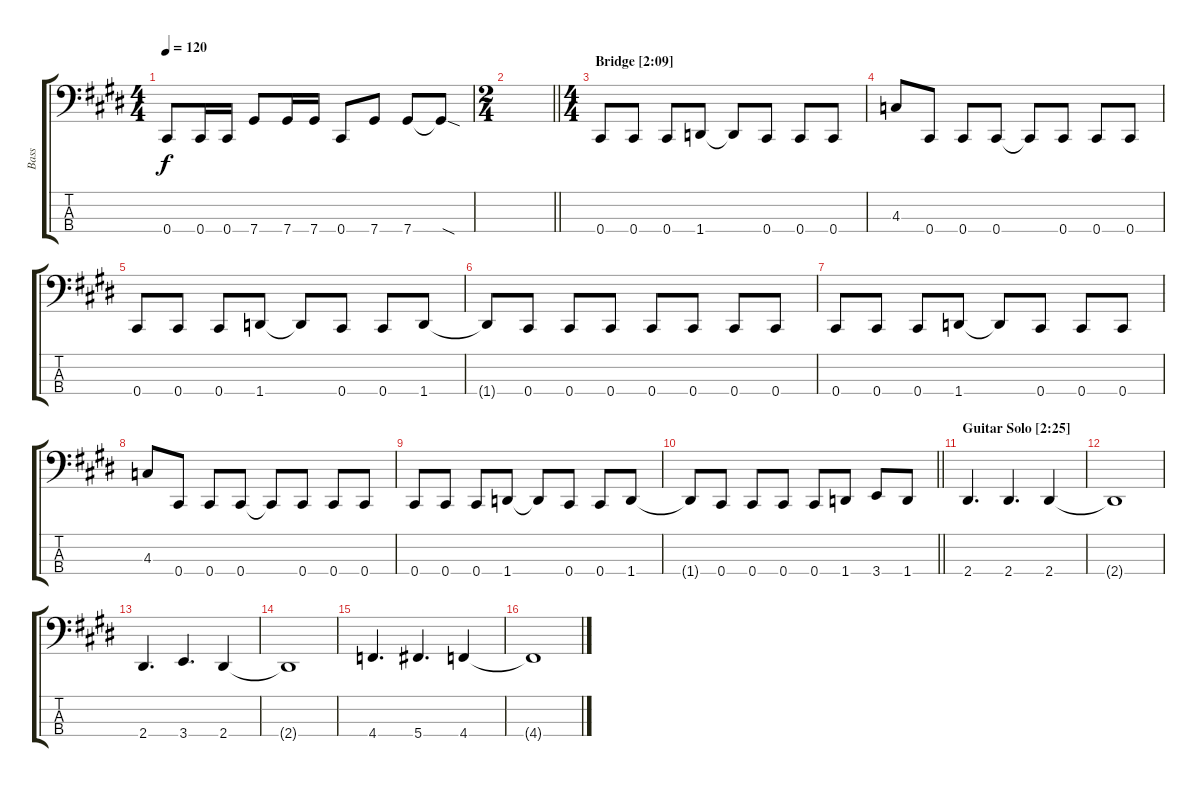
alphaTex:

\track ("Bass" "Bass") {instrument electricbassfinger}
\staff {score tabs}
\tuning (Gb2 Db2 Ab1 Db1) {hide}
\ts (4 4)
\tempo 120
\clef f4
\ks c#minor
0.4.8{dy f} 0.4.16 0.4.16 7.4.8 7.4.16 7.4.16 0.4.8 7.4.8 7.4.8 7.4{sod t}.8 |
\ts (2 4)
\barLineRight lightlight
|
\ts (4 4)
\section ("" "Bridge [2:09]")
0.4.8 0.4.8 0.4.8 1.4.8 1.4{t}.8 0.4.8 0.4.8 0.4.8 |
4.3.8 0.4.8 0.4.8 0.4.8 0.4{t}.8 0.4.8 0.4.8 0.4.8 |
0.4.8 0.4.8 0.4.8 1.4.8 1.4{t}.8 0.4.8 0.4.8 1.4.8 |
1.4{t}.8 0.4.8 0.4.8 0.4.8 0.4.8 0.4.8 0.4.8 0.4.8 |
0.4.8 0.4.8 0.4.8 1.4.8 1.4{t}.8 0.4.8 0.4.8 0.4.8 |
4.3.8 0.4.8 0.4.8 0.4.8 0.4{t}.8 0.4.8 0.4.8 0.4.8 |
0.4.8 0.4.8 0.4.8 1.4.8 1.4{t}.8 0.4.8 0.4.8 1.4.8 |
\barLineRight lightlight
1.4{t}.8 0.4.8 0.4.8 0.4.8 0.4.8 1.4.8 3.4.8 1.4.8 |
\section ("" "Guitar Solo [2:25]")
2.4.4{d} 2.4.4{d} 2.4.4 |
2.4{t}.1 |
2.4.4{d} 3.4.4{d} 2.4.4 |
2.4{t}.1 |
4.4.4{d} 5.4.4{d} 4.4.4 |
4.4{t}.1
